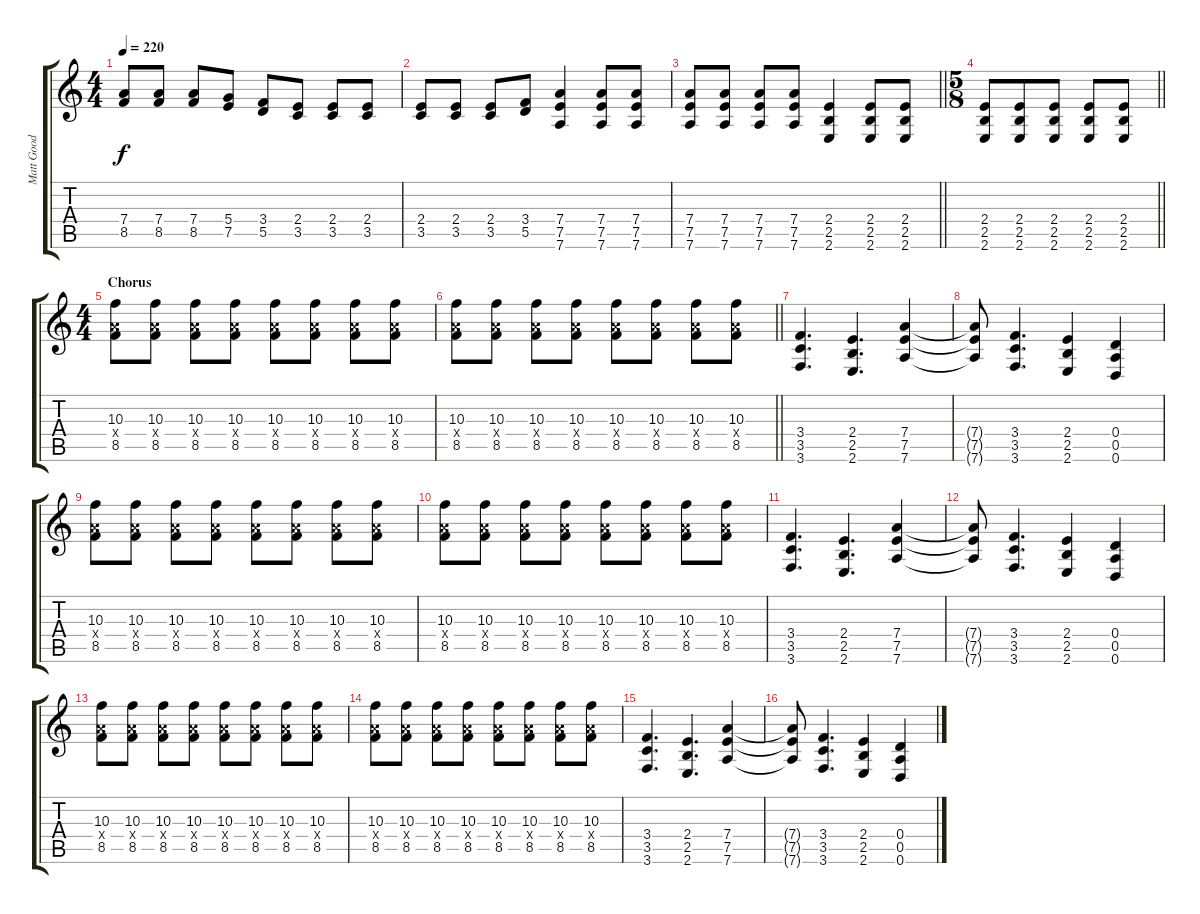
\track ("Matt Good - Lead Guitar" "Matt Good ") {instrument distortionguitar}
\staff {score tabs}
\tuning (E4 B3 G3 D3 A2 D2) {hide}
\ts (4 4)
\tempo 220
\clef g2
\ks c
(7.4 8.5).8{dy f} (7.4 8.5).8 (7.4 8.5).8 (5.4 7.5).8 (3.4 5.5).8 (2.4 3.5).8 (2.4 3.5).8 (2.4 3.5).8 |
(2.4 3.5).8 (2.4 3.5).8 (2.4 3.5).8 (3.4 5.5).8 (7.4 7.5 7.6).4 (7.4 7.5 7.6).8 (7.4 7.5 7.6).8 |
\barLineRight lightlight
(7.4 7.5 7.6).8 (7.4 7.5 7.6).8 (7.4 7.5 7.6).8 (7.4 7.5 7.6).8 (2.4 2.5 2.6).4 (2.4 2.5 2.6).8 (2.4 2.5 2.6).8 |
\ts (5 8)
\barLineRight lightlight
(2.4 2.5 2.6).8 (2.4 2.5 2.6).8 (2.4 2.5 2.6).8 (2.4 2.5 2.6).8 (2.4 2.5 2.6).8 |
\ts (4 4)
\section ("" "Chorus")
(10.3 7.4{x} 8.5).8 (10.3 7.4{x} 8.5).8 (10.3 7.4{x} 8.5).8 (10.3 7.4{x} 8.5).8 (10.3 7.4{x} 8.5).8 (10.3 7.4{x} 8.5).8 (10.3 7.4{x} 8.5).8 (10.3 7.4{x} 8.5).8 |
\barLineRight lightlight
(10.3 7.4{x} 8.5).8 (10.3 7.4{x} 8.5).8 (10.3 7.4{x} 8.5).8 (10.3 7.4{x} 8.5).8 (10.3 7.4{x} 8.5).8 (10.3 7.4{x} 8.5).8 (10.3 7.4{x} 8.5).8 (10.3 7.4{x} 8.5).8 |
\section ("" "")
(3.4 3.5 3.6).4{d} (2.4 2.5 2.6).4{d} (7.4 7.5 7.6).4 |
(7.4{t} 7.5{t} 7.6{t}).8 (3.4 3.5 3.6).4{d} (2.4 2.5 2.6).4 (0.4 0.5 0.6).4 |
(10.3 7.4{x} 8.5).8 (10.3 7.4{x} 8.5).8 (10.3 7.4{x} 8.5).8 (10.3 7.4{x} 8.5).8 (10.3 7.4{x} 8.5).8 (10.3 7.4{x} 8.5).8 (10.3 7.4{x} 8.5).8 (10.3 7.4{x} 8.5).8 |
(10.3 7.4{x} 8.5).8 (10.3 7.4{x} 8.5).8 (10.3 7.4{x} 8.5).8 (10.3 7.4{x} 8.5).8 (10.3 7.4{x} 8.5).8 (10.3 7.4{x} 8.5).8 (10.3 7.4{x} 8.5).8 (10.3 7.4{x} 8.5).8 |
(3.4 3.5 3.6).4{d} (2.4 2.5 2.6).4{d} (7.4 7.5 7.6).4 |
(7.4{t} 7.5{t} 7.6{t}).8 (3.4 3.5 3.6).4{d} (2.4 2.5 2.6).4 (0.4 0.5 0.6).4 |
(10.3 7.4{x} 8.5).8 (10.3 7.4{x} 8.5).8 (10.3 7.4{x} 8.5).8 (10.3 7.4{x} 8.5).8 (10.3 7.4{x} 8.5).8 (10.3 7.4{x} 8.5).8 (10.3 7.4{x} 8.5).8 (10.3 7.4{x} 8.5).8 |
(10.3 7.4{x} 8.5).8 (10.3 7.4{x} 8.5).8 (10.3 7.4{x} 8.5).8 (10.3 7.4{x} 8.5).8 (10.3 7.4{x} 8.5).8 (10.3 7.4{x} 8.5).8 (10.3 7.4{x} 8.5).8 (10.3 7.4{x} 8.5).8 |
(3.4 3.5 3.6).4{d} (2.4 2.5 2.6).4{d} (7.4 7.5 7.6).4 |
(7.4{t} 7.5{t} 7.6{t}).8 (3.4 3.5 3.6).4{d} (2.4 2.5 2.6).4 (0.4 0.5 0.6).4
